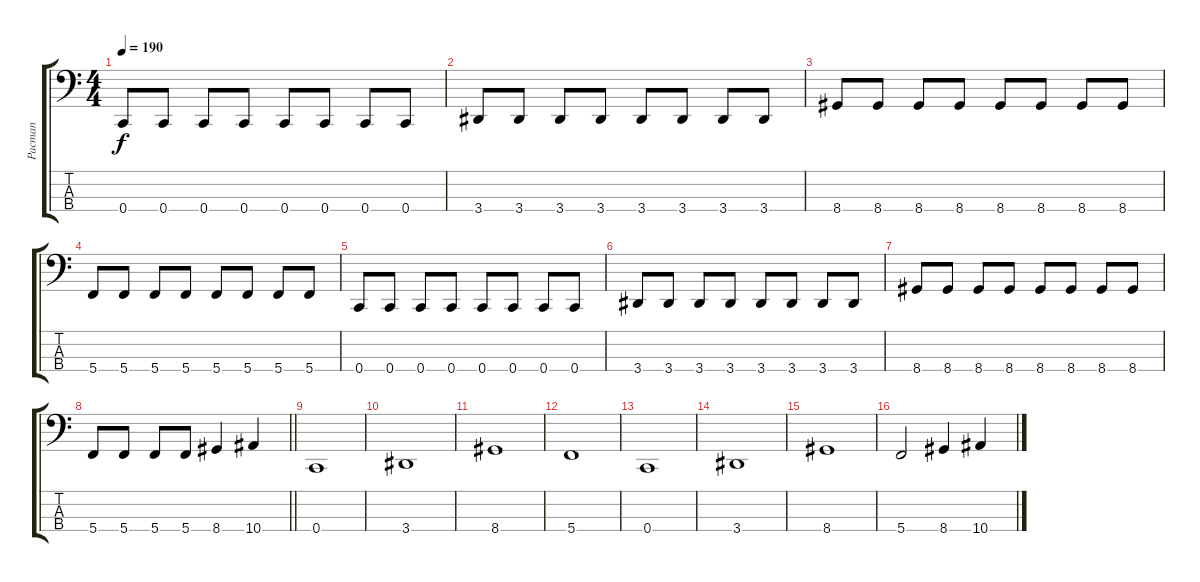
\track ("Pacman" "Pacman") {instrument electricbasspick}
\staff {score tabs}
\tuning (F2 C2 G1 C1) {hide}
\ts (4 4)
\tempo 190
\clef f4
\ks c
0.4.8{dy f} 0.4.8 0.4.8 0.4.8 0.4.8 0.4.8 0.4.8 0.4.8 |
3.4.8 3.4.8 3.4.8 3.4.8 3.4.8 3.4.8 3.4.8 3.4.8 |
8.4.8 8.4.8 8.4.8 8.4.8 8.4.8 8.4.8 8.4.8 8.4.8 |
5.4.8 5.4.8 5.4.8 5.4.8 5.4.8 5.4.8 5.4.8 5.4.8 |
0.4.8 0.4.8 0.4.8 0.4.8 0.4.8 0.4.8 0.4.8 0.4.8 |
3.4.8 3.4.8 3.4.8 3.4.8 3.4.8 3.4.8 3.4.8 3.4.8 |
8.4.8 8.4.8 8.4.8 8.4.8 8.4.8 8.4.8 8.4.8 8.4.8 |
\barLineRight lightlight
5.4.8 5.4.8 5.4.8 5.4.8 8.4.4 10.4.4 |
0.4.1 |
3.4.1 |
8.4.1 |
5.4.1 |
0.4.1 |
3.4.1 |
8.4.1 |
5.4.2 8.4.4 10.4.4
